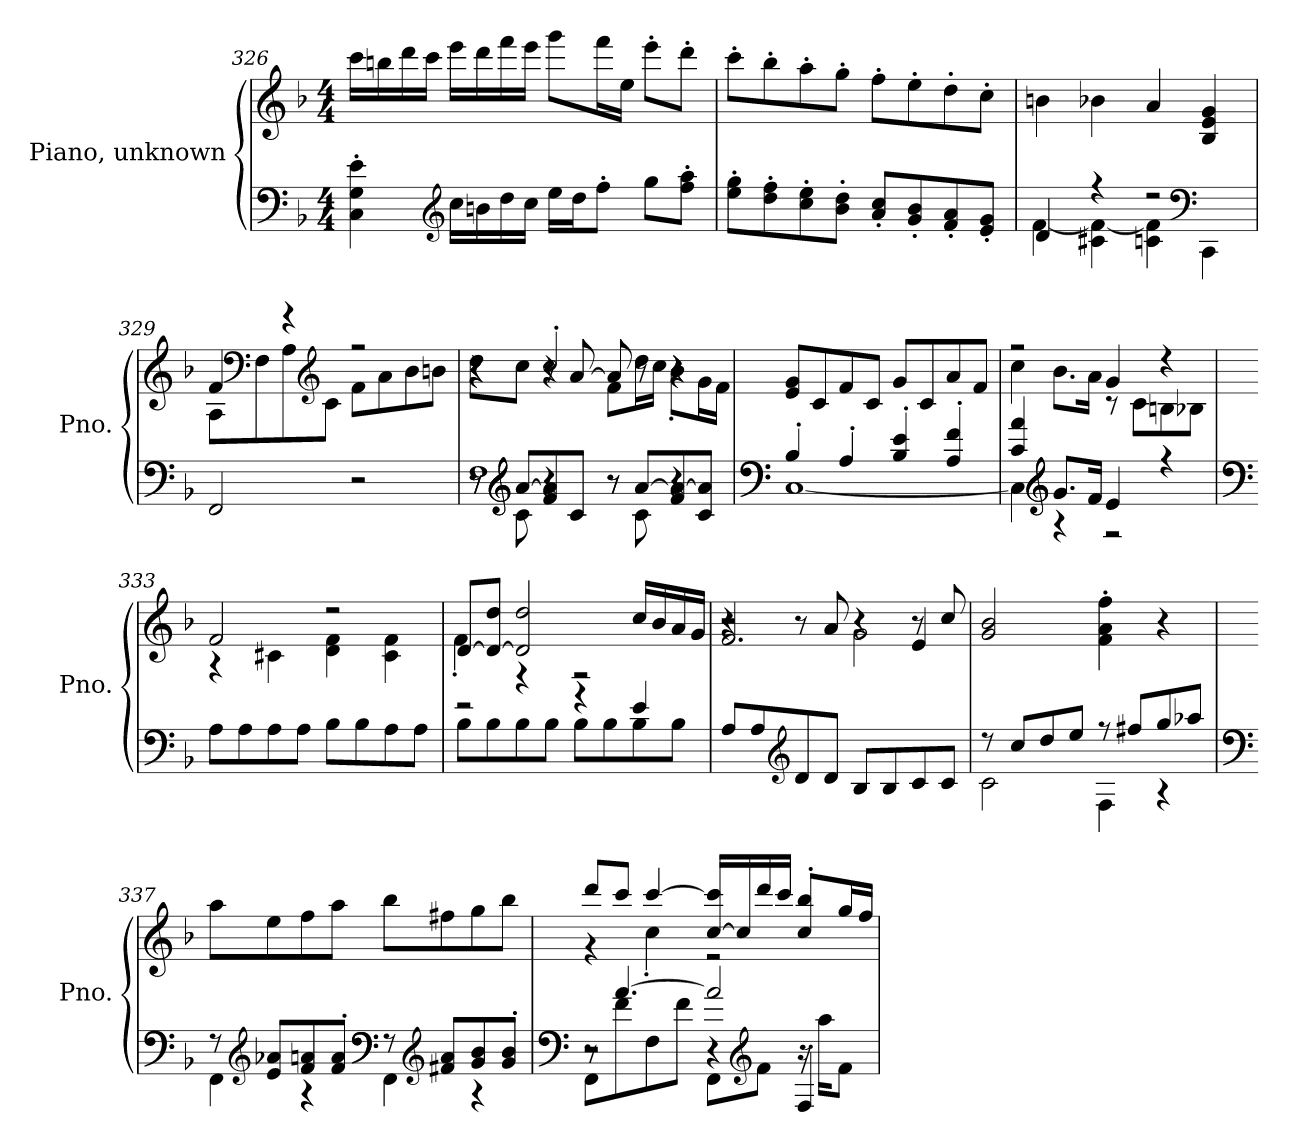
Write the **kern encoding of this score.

**kern	**kern
*part1	*part1
*staff2	*staff1
*I"Piano, unknown	*
*I'Pno.	*
!!LO:LB:g=z
*clefF4	*clefG2
*k[b-]	*k[b-]
*M4/4	*M4/4
=326	=326
4C\' 4G\' 4e\'	16ccc\LL
.	16bbn\
.	16ddd\
.	16ccc\JJ
*clefG2	*
16cc\LL	16eee\LL
16bn\	16ddd\
16dd\	16fff\
16cc\JJ	16eee\JJ
16ee\LL	8ggg\L
16dd\J	.
8ff'\J	16fff\L
.	16ee\JJ
8gg\L	8eee'\L
8ff\' 8aa\'J	8ddd'\J
=327	=327
8ee\' 8gg\'L	8ccc'\L
8dd\' 8ff\'	8bb-'\
8cc\' 8ee\'	8aa'\
8b-\' 8dd\'J	8gg'\J
8a/' 8cc/'L	8ff'\L
8g/' 8b-/'	8ee'\
8f/' 8a/'	8dd'\
8e/' 8g/'J	8cc'\J
=328	=328
*^	*
4d/	[4f\	4bn\
4r	4c#X\ 4f\_	4b-X\
2r	4cn\ 4f\]	4a/
*clefF4	*	*
.	4CC\	4B-/ 4e/ 4g/
*v	*v	*
!!LO:LB:g=z
=329	=329
*	*^
2FF/	4f/	8A\L
*	*clefF4	*
.	.	8F\
.	4r	8A\
*	*clefG2	*
.	.	8c\J
2r	2r	8f\L
.	.	8a\
.	.	8b-\
.	.	8bn\J
=330	=330	=330
*^	*	*^
*	*^	*	*	*
8r	8r	1F	4r	8dd\L	4r
*clefG2	*	*	*	*	*
[8a/L	8c\	.	.	8cc\J	.
8f/ 8a/]	4r	.	2cc'/	4r	8r
8c/J	.	.	.	.	[8a/
8r	8r	.	.	8f\L	8a/]
[8a/L	8c\	.	.	16dd\L	8r
.	.	.	.	16cc\JJ	.
8f/ 8a/_	4r	.	4r	8b-'\L	4r
8c/ 8a/]J	.	.	.	16g\L	.
.	.	.	.	16f\JJ	.
*v	*v	*v	*	*	*
*	*v	*v	*v
=331	=331
*clefF4	*
*^	*
4B-'/	[1C	8e/ 8g/L
.	.	8c/
4A'/	.	8f/
.	.	8c/J
4B-/' 4e/'	.	8g/L
.	.	8c/
4A/' 4f/'	.	8a/
.	.	8f/J
!!LO:LB:g=z
=332	=332	=332
*	*	*^
4c/ 4a/	4C\]	2r	4cc\
*clefG2	*	*	*
8.g/L	4r	.	8.b-\L
16f/Jk	.	.	16a\Jk
4e/	2r	4g/	8r
.	.	.	8c\L
4r	.	4r	8Bn\
.	.	.	8B-X\J
*v	*v	*	*
=333	=333	=333
*clefF4	*	*
8A\L	2f/	4r
8A\	.	.
8A\	.	4c#X\
8A\J	.	.
8B-\L	2r	4d\ 4f\
8B-\	.	.
8A\	.	4c#\ 4f\
8A\J	.	.
=334	=334	=334
*^	*	*
2r	8B-\L	[8d/L	4f'\
.	8B-\	8d/_ 8dd/J	.
.	8B-\	2d/] 2dd/	4r
.	8B-\J	.	.
4r	8B-\L	.	2r
.	8B-\	.	.
4e/	8B-\	16cc/LL	.
.	.	16b-/	.
.	8B-\J	16a/	.
.	.	16g/JJ	.
*v	*v	*	*
=335	=335	=335
*	*	*^
8A/L	4r	2r	2.f/
8A/	.	.	.
*clefG2	*	*	*
8d/	8r	.	.
8d/J	8a/	.	.
8B-/L	4r	2g\	.
8B-/	.	.	.
8c/	8r	.	4e/
8c/J	8cc/	.	.
*	*v	*v	*v
!!LO:LB:g=z
=336	=336
*^	*
8r	2c\	2g/ 2b-/
8cc/L	.	.
8dd/	.	.
8ee/J	.	.
8r	4F\	4f\' 4a\' 4ff\'
8ff#X/L	.	.
8gg/	4r	4r
8aa-X/J	.	.
=337	=337	=337
*clefF4	*	*
8r	4FF\	8aa\L
*clefG2	*	*
8e/ 8a-X/L	.	8ee\
8f/ 8an/	4r	8ff\
8f/' 8a/'J	.	8aa\J
*clefF4	*	*
8r	4FF\	8bb-\L
*clefG2	*	*
8f#X/ 8a/L	.	8ff#X\
8g/ 8b-/	4r	8gg\
8g/' 8b-/'J	.	8bb-\J
*v	*v	*
=338	=338
*clefF4	*
*^	*^
*	*^	*	*
8r	8FF\L	2r	8ddd/L	4r
[4.a/	8f\	.	8ccc/J	.
.	8F\	.	[4ccc/	4cc'\
.	8f\J	.	.	.
2a/]	8FF\L	4r	[16cc/ 16ccc/]LL	2r
.	.	.	16cc/]	.
*clefG2	*	*	*	*
.	8f\J	.	16ddd/	.
.	.	.	16ccc/JJ	.
.	16r	4F'/	8cc/' 8bb-/'L	.
.	16aa\KL	.	.	.
.	8f\J	.	16gg/L	.
.	.	.	16ff/JJ	.
*v	*v	*v	*	*
*	*v	*v
=	=
*-	*-
